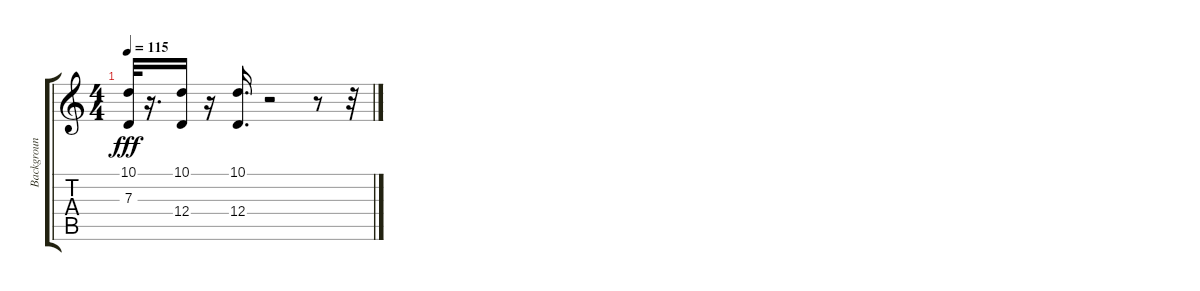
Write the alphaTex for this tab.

\track ("Backgroun" "Backgroun") {instrument blownbottle}
\staff {score tabs}
\tuning (E4 B3 G3 D3 A2 E2) {hide}
\ts (4 4)
\tempo 115
\clef g2
\ks c
(10.1 7.3).32{dy fff} r.16{d} (10.1 12.4).16 r.16 (10.1 12.4).16{d} r.2 r.8 r.32
